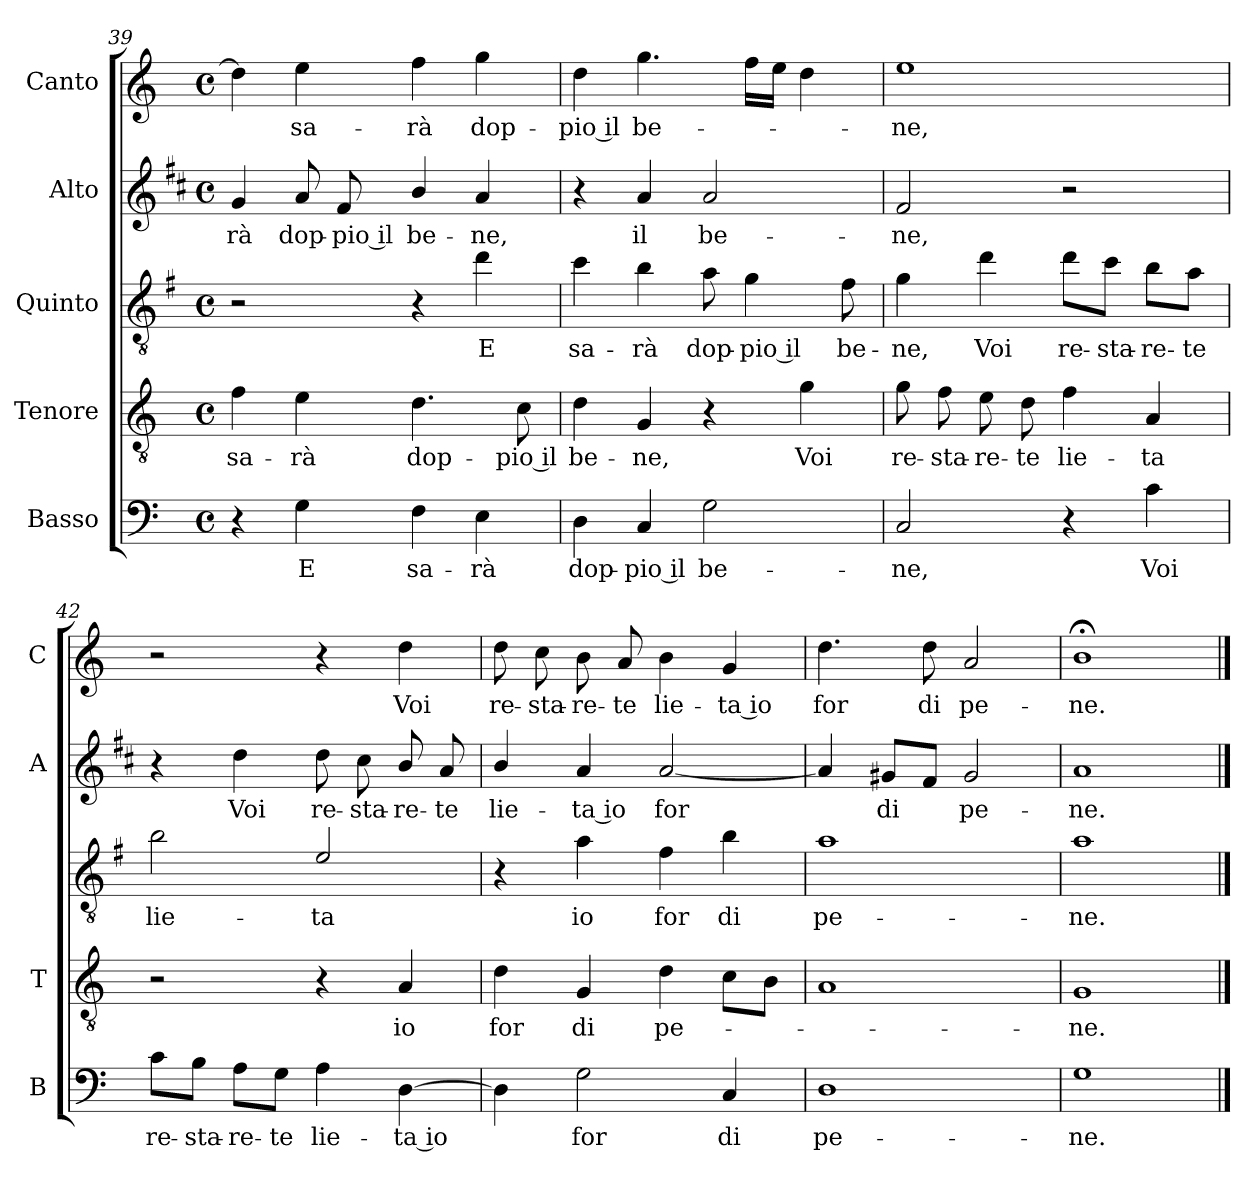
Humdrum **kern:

**kern	**text	**kern	**text	**kern	**text	**kern	**text	**kern	**text
*part5	*part5	*part4	*part4	*part3	*part3	*part2	*part2	*part1	*part1
*staff5	*staff5	*staff4	*staff4	*staff3	*staff3	*staff2	*staff2	*staff1	*staff1
*I"Basso	*	*I"Tenore	*	*I"Quinto	*	*I"Alto	*	*I"Canto	*
*I'B	*	*I'T	*	*	*	*I'A	*	*I'C	*
*clefF4	*	*clefGv2	*	*clefGv2	*	*clefG2	*	*clefG2	*
*	*	*	*	*ITrd4c7	*	*ITrd1c2	*	*	*
*k[]	*	*k[]	*	*k[]	*	*k[]	*	*k[]	*
*C:	*	*C:	*	*C:	*	*C:	*	*C:	*
*M4/4	*	*M4/4	*	*M4/4	*	*M4/4	*	*M4/4	*
*met(c)	*	*met(c)	*	*met(c)	*	*met(c)	*	*met(c)	*
=39	=39	=39	=39	=39	=39	=39	=39	=39	=39
!	!	!	!LO:LY:b	!	!	!	!LO:LY:b	!	!
4r	.	4f\	sa-	2r	.	4f/	-rà	4dd\]	.
!	!LO:LY:b	!	!LO:LY:b	!	!	!	!LO:LY:b	!	!LO:LY:b
4G\	E	4e\	-rà	.	.	8g/	dop-	4ee\	sa-
!	!	!	!	!	!	!	!LO:LY:b	!	!
.	.	.	.	.	.	8e/	-pio il	.	.
!	!LO:LY:b	!	!LO:LY:b	!	!	!	!LO:LY:b	!	!LO:LY:b
4F\	sa-	4.d\	dop-	4r	.	4a/	be-	4ff\	-rà
!	!LO:LY:b	!	!	!	!LO:LY:b	!	!LO:LY:b	!	!LO:LY:b
4E\	-rà	.	.	4g\	E	4g/	-ne,	4gg\	dop-
!	!	!	!LO:LY:b	!	!	!	!	!	!
.	.	8c\	-pio il	.	.	.	.	.	.
=40	=40	=40	=40	=40	=40	=40	=40	=40	=40
!	!LO:LY:b	!	!LO:LY:b	!	!LO:LY:b	!	!	!	!LO:LY:b
4D\	dop-	4d\	be-	4f\	sa-	4r	.	4dd\	-pio il
!	!LO:LY:b	!	!LO:LY:b	!	!LO:LY:b	!	!LO:LY:b	!	!LO:LY:b
4C/	-pio il	4G/	-ne,	4e\	-rà	4g/	il	4.gg\	be-
!	!LO:LY:b	!	!	!	!LO:LY:b	!	!LO:LY:b	!	!
2G\	be-	4r	.	8d\	dop-	2g/	be-	.	.
!	!	!	!	!	!LO:LY:b	!	!	!	!
.	.	.	.	4c\	-pio il	.	.	16ff\LL	.
.	.	.	.	.	.	.	.	16ee\JJ	.
!	!	!	!LO:LY:b	!	!	!	!	!	!
.	.	4g\	Voi	.	.	.	.	4dd\	.
!	!	!	!	!	!LO:LY:b	!	!	!	!
.	.	.	.	8B\	be-	.	.	.	.
!!LO:PB:g=z
=41	=41	=41	=41	=41	=41	=41	=41	=41	=41
!	!LO:LY:b	!	!LO:LY:b	!	!LO:LY:b	!	!LO:LY:b	!	!LO:LY:b
2C/	-ne,	8g\	re-	4c\	-ne,	2e/	-ne,	1ee	-ne,
!	!	!	!LO:LY:b	!	!	!	!	!	!
.	.	8f\	-sta-	.	.	.	.	.	.
!	!	!	!LO:LY:b	!	!LO:LY:b	!	!	!	!
.	.	8e\	-re-	4g\	Voi	.	.	.	.
!	!	!	!LO:LY:b	!	!	!	!	!	!
.	.	8d\	-te	.	.	.	.	.	.
!	!	!	!LO:LY:b	!	!LO:LY:b	!	!	!	!
4r	.	4f\	lie-	8g\L	re-	2r	.	.	.
!	!	!	!	!	!LO:LY:b	!	!	!	!
.	.	.	.	8f\J	-sta-	.	.	.	.
!	!LO:LY:b	!	!LO:LY:b	!	!LO:LY:b	!	!	!	!
4c\	Voi	4A/	-ta	8e\L	-re-	.	.	.	.
!	!	!	!	!	!LO:LY:b	!	!	!	!
.	.	.	.	8d\J	-te	.	.	.	.
=42	=42	=42	=42	=42	=42	=42	=42	=42	=42
!	!LO:LY:b	!	!	!	!LO:LY:b	!	!	!	!
8c\L	re-	2r	.	2e\	lie-	4r	.	2r	.
!	!LO:LY:b	!	!	!	!	!	!	!	!
8B\J	-sta-	.	.	.	.	.	.	.	.
!	!LO:LY:b	!	!	!	!	!	!LO:LY:b	!	!
8A\L	-re-	.	.	.	.	4cc\	Voi	.	.
!	!LO:LY:b	!	!	!	!	!	!	!	!
8G\J	-te	.	.	.	.	.	.	.	.
!	!LO:LY:b	!	!	!	!LO:LY:b	!	!LO:LY:b	!	!
4A\	lie-	4r	.	2A/	-ta	8cc\	re-	4r	.
!	!	!	!	!	!	!	!LO:LY:b	!	!
.	.	.	.	.	.	8b\	-sta-	.	.
!	!LO:LY:b	!	!LO:LY:b	!	!	!	!LO:LY:b	!	!LO:LY:b
[4D\	-ta io	4A/	io	.	.	8a/	-re-	4dd\	Voi
!	!	!	!	!	!	!	!LO:LY:b	!	!
.	.	.	.	.	.	8g/	-te	.	.
=43	=43	=43	=43	=43	=43	=43	=43	=43	=43
!	!	!	!LO:LY:b	!	!	!	!LO:LY:b	!	!LO:LY:b
4D\]	.	4d\	for	4r	.	4a/	lie-	8dd\	re-
!	!	!	!	!	!	!	!	!	!LO:LY:b
.	.	.	.	.	.	.	.	8cc\	-sta-
!	!LO:LY:b	!	!LO:LY:b	!	!LO:LY:b	!	!LO:LY:b	!	!LO:LY:b
2G\	for	4G/	di	4d\	io	4g/	-ta io	8b\	-re-
!	!	!	!	!	!	!	!	!	!LO:LY:b
.	.	.	.	.	.	.	.	8a/	-te
!	!	!	!LO:LY:b	!	!LO:LY:b	!	!LO:LY:b	!	!LO:LY:b
.	.	4d\	pe-	4B\	for	[2g/	for	4b\	lie-
!	!LO:LY:b	!	!	!	!LO:LY:b	!	!	!	!LO:LY:b
4C/	di	8c\L	.	4e\	di	.	.	4g/	-ta io
.	.	8B\J	.	.	.	.	.	.	.
=44	=44	=44	=44	=44	=44	=44	=44	=44	=44
!	!LO:LY:b	!	!	!	!LO:LY:b	!	!	!	!LO:LY:b
1D	pe-	1A	.	1d	pe-	4g/]	.	4.dd\	for
!	!	!	!	!	!	!	!LO:LY:b	!	!
.	.	.	.	.	.	8f#X/L	di	.	.
!	!	!	!	!	!	!	!	!	!LO:LY:b
.	.	.	.	.	.	8e/J	.	8dd\	di
!	!	!	!	!	!	!	!LO:LY:b	!	!LO:LY:b
.	.	.	.	.	.	2f#/	pe-	2a/	pe-
=45	=45	=45	=45	=45	=45	=45	=45	=45	=45
!	!LO:LY:b	!	!LO:LY:b	!	!LO:LY:b	!	!LO:LY:b	!	!LO:LY:b
1G	-ne.	1G	-ne.	1d	-ne.	1g	-ne.	1b;<	-ne.
==	==	==	==	==	==	==	==	==	==
*-	*-	*-	*-	*-	*-	*-	*-	*-	*-
